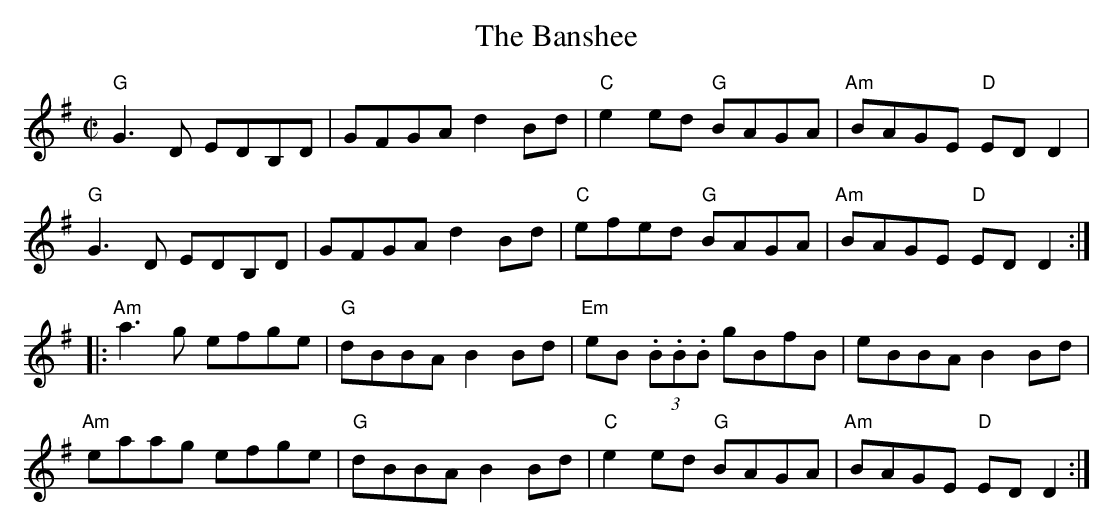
X:1
T:Banshee, The
M:C|
Q:180
K:G
"G"G3D EDB,D|GFGA d2Bd|"C"e2 ed "G"BAGA|"Am"BAGE "D"EDD2|
"G"G3D EDB,D|GFGA d2Bd|"C"efed "G"BAGA|"Am"BAGE "D"EDD2:|
|:"Am"a3g efge|"G"dBBA B2Bd|"Em"eB (3.B.B.B gBfB|eBBA B2Bd|
"Am"eaag efge|"G"dBBA B2Bd|"C"e2ed "G"BAGA|"Am"BAGE "D"EDD2:|
